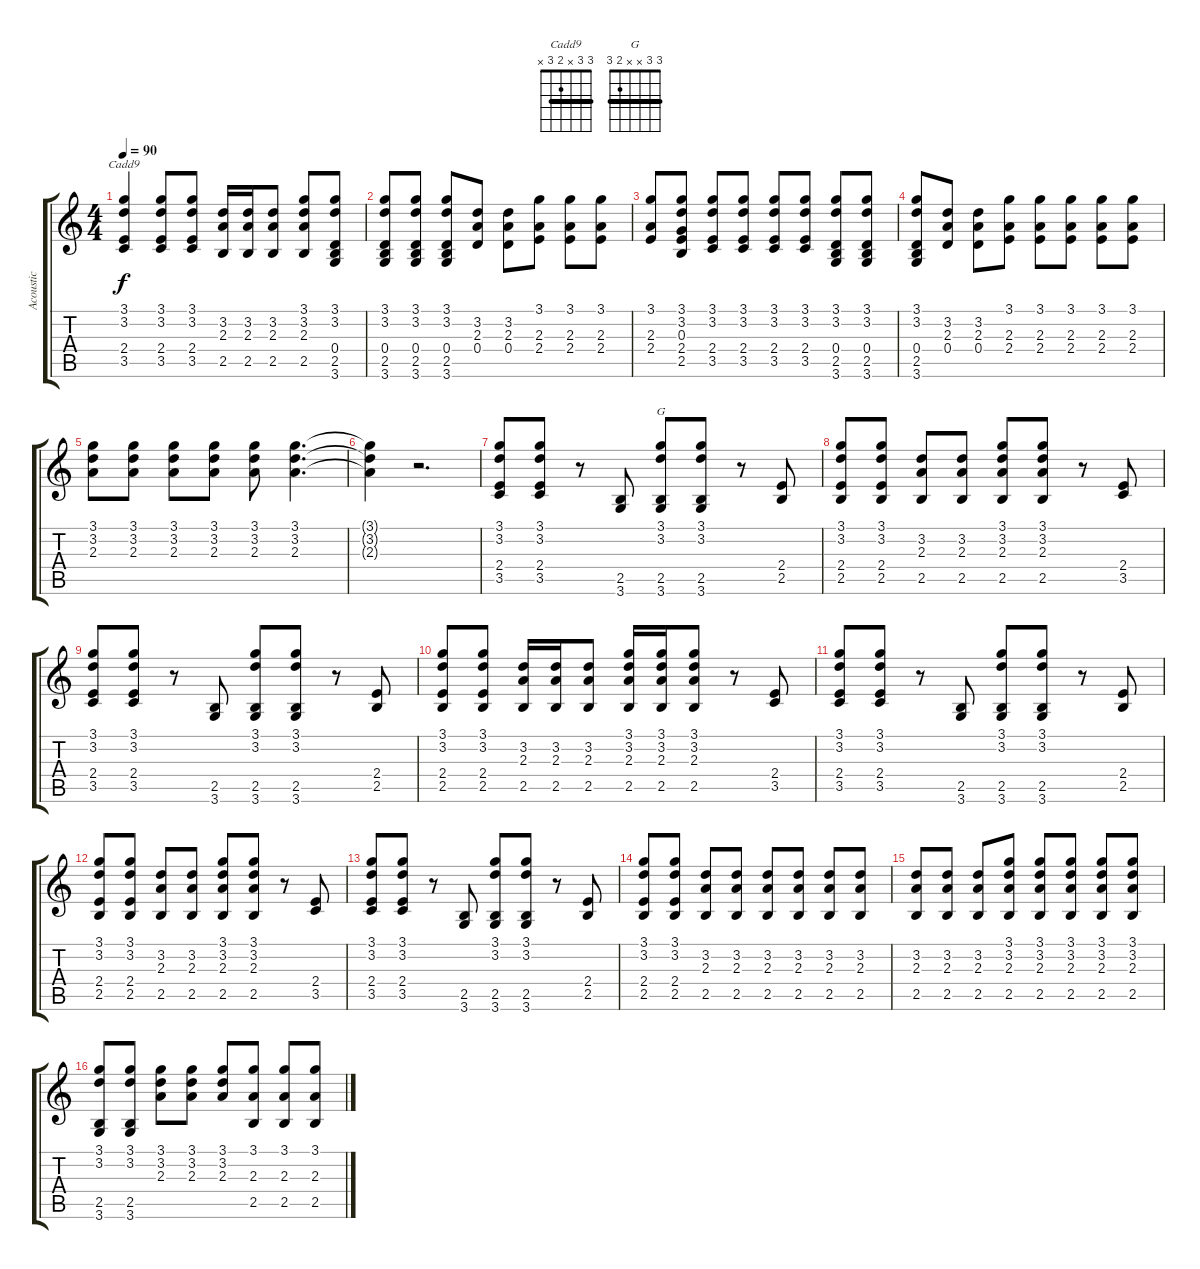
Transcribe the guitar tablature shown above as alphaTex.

\track ("Acoustic" "Acoustic") {instrument acousticguitarsteel}
\staff {score tabs}
\tuning (E4 B3 G3 D3 A2 E2) {hide}
\chord ("Cadd9" 3 3 x 2 3 x) {barre 3}
\chord ("G" 3 3 x x 2 3) {barre 3}
\ts (4 4)
\tempo 90
\clef g2
\ks c
(3.1 3.2 2.4 3.5).4{ch "Cadd9" dy f} (3.1 3.2 2.4 3.5).8 (3.1 3.2 2.4 3.5).8 (3.2 2.3 2.5).16 (3.2 2.3 2.5).16 (3.2 2.3 2.5).8 (3.1 3.2 2.3 2.5).8 (3.1 3.2 0.4 2.5 3.6).8 |
(3.1 3.2 0.4 2.5 3.6).8 (3.1 3.2 0.4 2.5 3.6).8 (3.1 3.2 0.4 2.5 3.6).8 (3.2 2.3 0.4).8 (3.2 2.3 0.4).8 (3.1 2.3 2.4).8 (3.1 2.3 2.4).8 (3.1 2.3 2.4).8 |
(3.1 2.3 2.4).8 (3.1 3.2 0.3 2.4 2.5).8 (3.1 3.2 2.4 3.5).8 (3.1 3.2 2.4 3.5).8 (3.1 3.2 2.4 3.5).8 (3.1 3.2 2.4 3.5).8 (3.1 3.2 0.4 2.5 3.6).8 (3.1 3.2 0.4 2.5 3.6).8 |
(3.1 3.2 0.4 2.5 3.6).8 (3.2 2.3 0.4).8 (3.2 2.3 0.4).8 (3.1 2.3 2.4).8 (3.1 2.3 2.4).8 (3.1 2.3 2.4).8 (3.1 2.3 2.4).8 (3.1 2.3 2.4).8 |
(3.1 3.2 2.3).8 (3.1 3.2 2.3).8 (3.1 3.2 2.3).8 (3.1 3.2 2.3).8 (3.1 3.2 2.3).8 (3.1 3.2 2.3).4{d} |
(3.1{t} 3.2{t} 2.3{t}).4 r.2{d} |
(3.1 3.2 2.4 3.5).8 (3.1 3.2 2.4 3.5).8 r.8 (2.5 3.6).8 (3.1 3.2 2.5 3.6).8{ch "G"} (3.1 3.2 2.5 3.6).8 r.8 (2.4 2.5).8 |
(3.1 3.2 2.4 2.5).8 (3.1 3.2 2.4 2.5).8 (3.2 2.3 2.5).8 (3.2 2.3 2.5).8 (3.1 3.2 2.3 2.5).8 (3.1 3.2 2.3 2.5).8 r.8 (2.4 3.5).8 |
(3.1 3.2 2.4 3.5).8 (3.1 3.2 2.4 3.5).8 r.8 (2.5 3.6).8 (3.1 3.2 2.5 3.6).8 (3.1 3.2 2.5 3.6).8 r.8 (2.4 2.5).8 |
(3.1 3.2 2.4 2.5).8 (3.1 3.2 2.4 2.5).8 (3.2 2.3 2.5).16 (3.2 2.3 2.5).16 (3.2 2.3 2.5).8 (3.1 3.2 2.3 2.5).16 (3.1 3.2 2.3 2.5).16 (3.1 3.2 2.3 2.5).8 r.8 (2.4 3.5).8 |
(3.1 3.2 2.4 3.5).8 (3.1 3.2 2.4 3.5).8 r.8 (2.5 3.6).8 (3.1 3.2 2.5 3.6).8 (3.1 3.2 2.5 3.6).8 r.8 (2.4 2.5).8 |
(3.1 3.2 2.4 2.5).8 (3.1 3.2 2.4 2.5).8 (3.2 2.3 2.5).8 (3.2 2.3 2.5).8 (3.1 3.2 2.3 2.5).8 (3.1 3.2 2.3 2.5).8 r.8 (2.4 3.5).8 |
(3.1 3.2 2.4 3.5).8 (3.1 3.2 2.4 3.5).8 r.8 (2.5 3.6).8 (3.1 3.2 2.5 3.6).8 (3.1 3.2 2.5 3.6).8 r.8 (2.4 2.5).8 |
(3.1 3.2 2.4 2.5).8 (3.1 3.2 2.4 2.5).8 (3.2 2.3 2.5).8 (3.2 2.3 2.5).8 (3.2 2.3 2.5).8 (3.2 2.3 2.5).8 (3.2 2.3 2.5).8 (3.2 2.3 2.5).8 |
(3.2 2.3 2.5).8 (3.2 2.3 2.5).8 (3.2 2.3 2.5).8 (3.1 3.2 2.3 2.5).8 (3.1 3.2 2.3 2.5).8 (3.1 3.2 2.3 2.5).8 (3.1 3.2 2.3 2.5).8 (3.1 3.2 2.3 2.5).8 |
(3.1 3.2 2.5 3.6).8 (3.1 3.2 2.5 3.6).8 (3.1 3.2 2.3).8 (3.1 3.2 2.3).8 (3.1 3.2 2.3).8 (3.1 2.3 2.5).8 (3.1 2.3 2.5).8 (3.1 2.3 2.5).8
